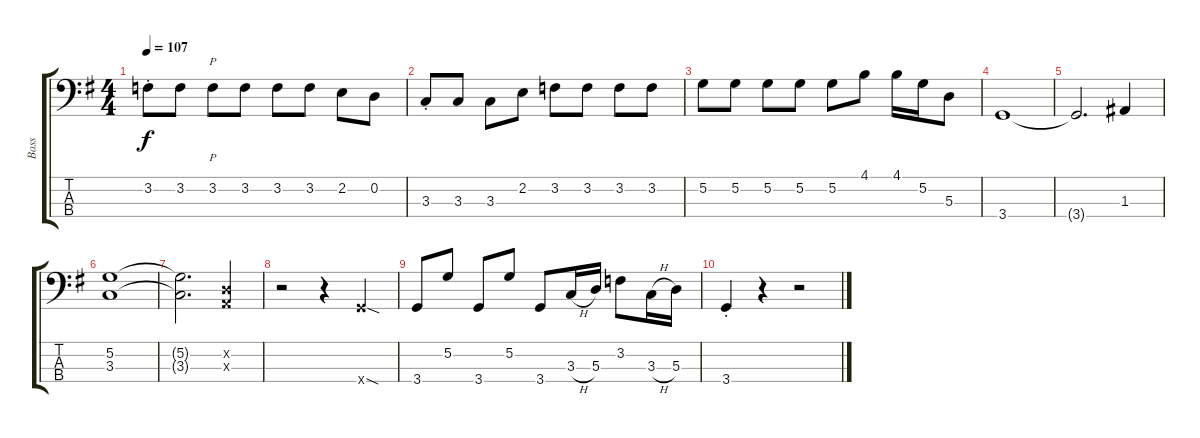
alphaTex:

\track ("Bass" "Bass") {instrument electricbassfinger}
\staff {score tabs}
\tuning (G2 D2 A1 E1) {hide}
\ts (4 4)
\tempo 107
\clef f4
\ks g
3.2{st}.8{dy f} 3.2.8 3.2.8{p} 3.2.8 3.2.8 3.2.8 2.2.8 0.2.8 |
3.3{st}.8 3.3.8 3.3.8 2.2.8 3.2.8 3.2.8 3.2.8 3.2.8 |
5.2.8 5.2.8 5.2.8 5.2.8 5.2.8 4.1.8 4.1.16 5.2.16 5.3.8 |
3.4.1 |
3.4{t}.2{d} 1.3.4 |
(5.2 3.3).1 |
(5.2{t} 3.3{t}).2{d} (0.2{x} 0.3{x}).4 |
r.2 r.4 3.4{sod x}.4 |
3.4.8 5.2.8 3.4.8 5.2.8 3.4.8 3.3{h}.16 5.3.16 3.2.8 3.3{h}.16 5.3.16 |
3.4{st}.4 r.4 r.2
